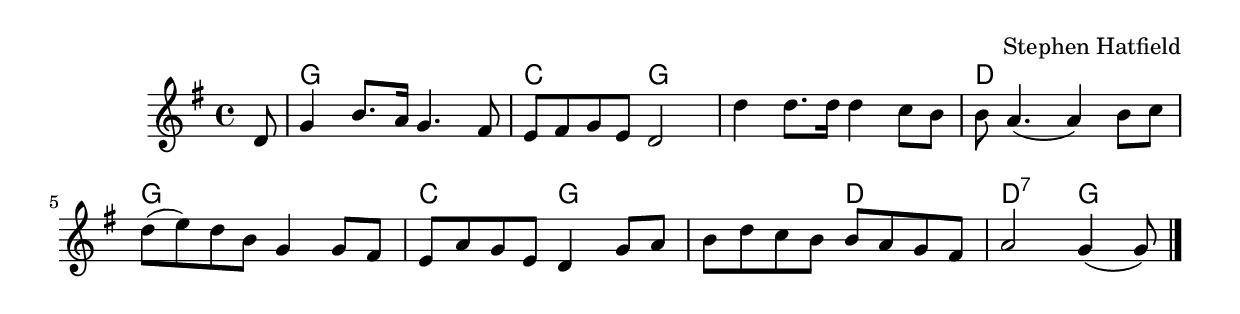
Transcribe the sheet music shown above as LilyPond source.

\version "2.16.0"

\header {
  %title = "All for Me Grog"
  composer = "Stephen Hatfield"
}

<<  
  \chords {s8 g1 c2 g1. d1 g1 c2 g1 d2 d2:7 g4. }

  \relative d'
  {
    \time 4/4
    \key g \major
      \partial 8 d8 |
      g4 b8. a16 g4. fis8 |
      e fis g e d2 |
      d'4 d8. d16 d4 c8 b |
      b a4.( a4) b8 c |
      d(e) d b g4 g8 fis |
      e a g e d4 g8 a |
      b d c b b a g fis |
      a2 g4( g8) \bar "|."
  }
>>
